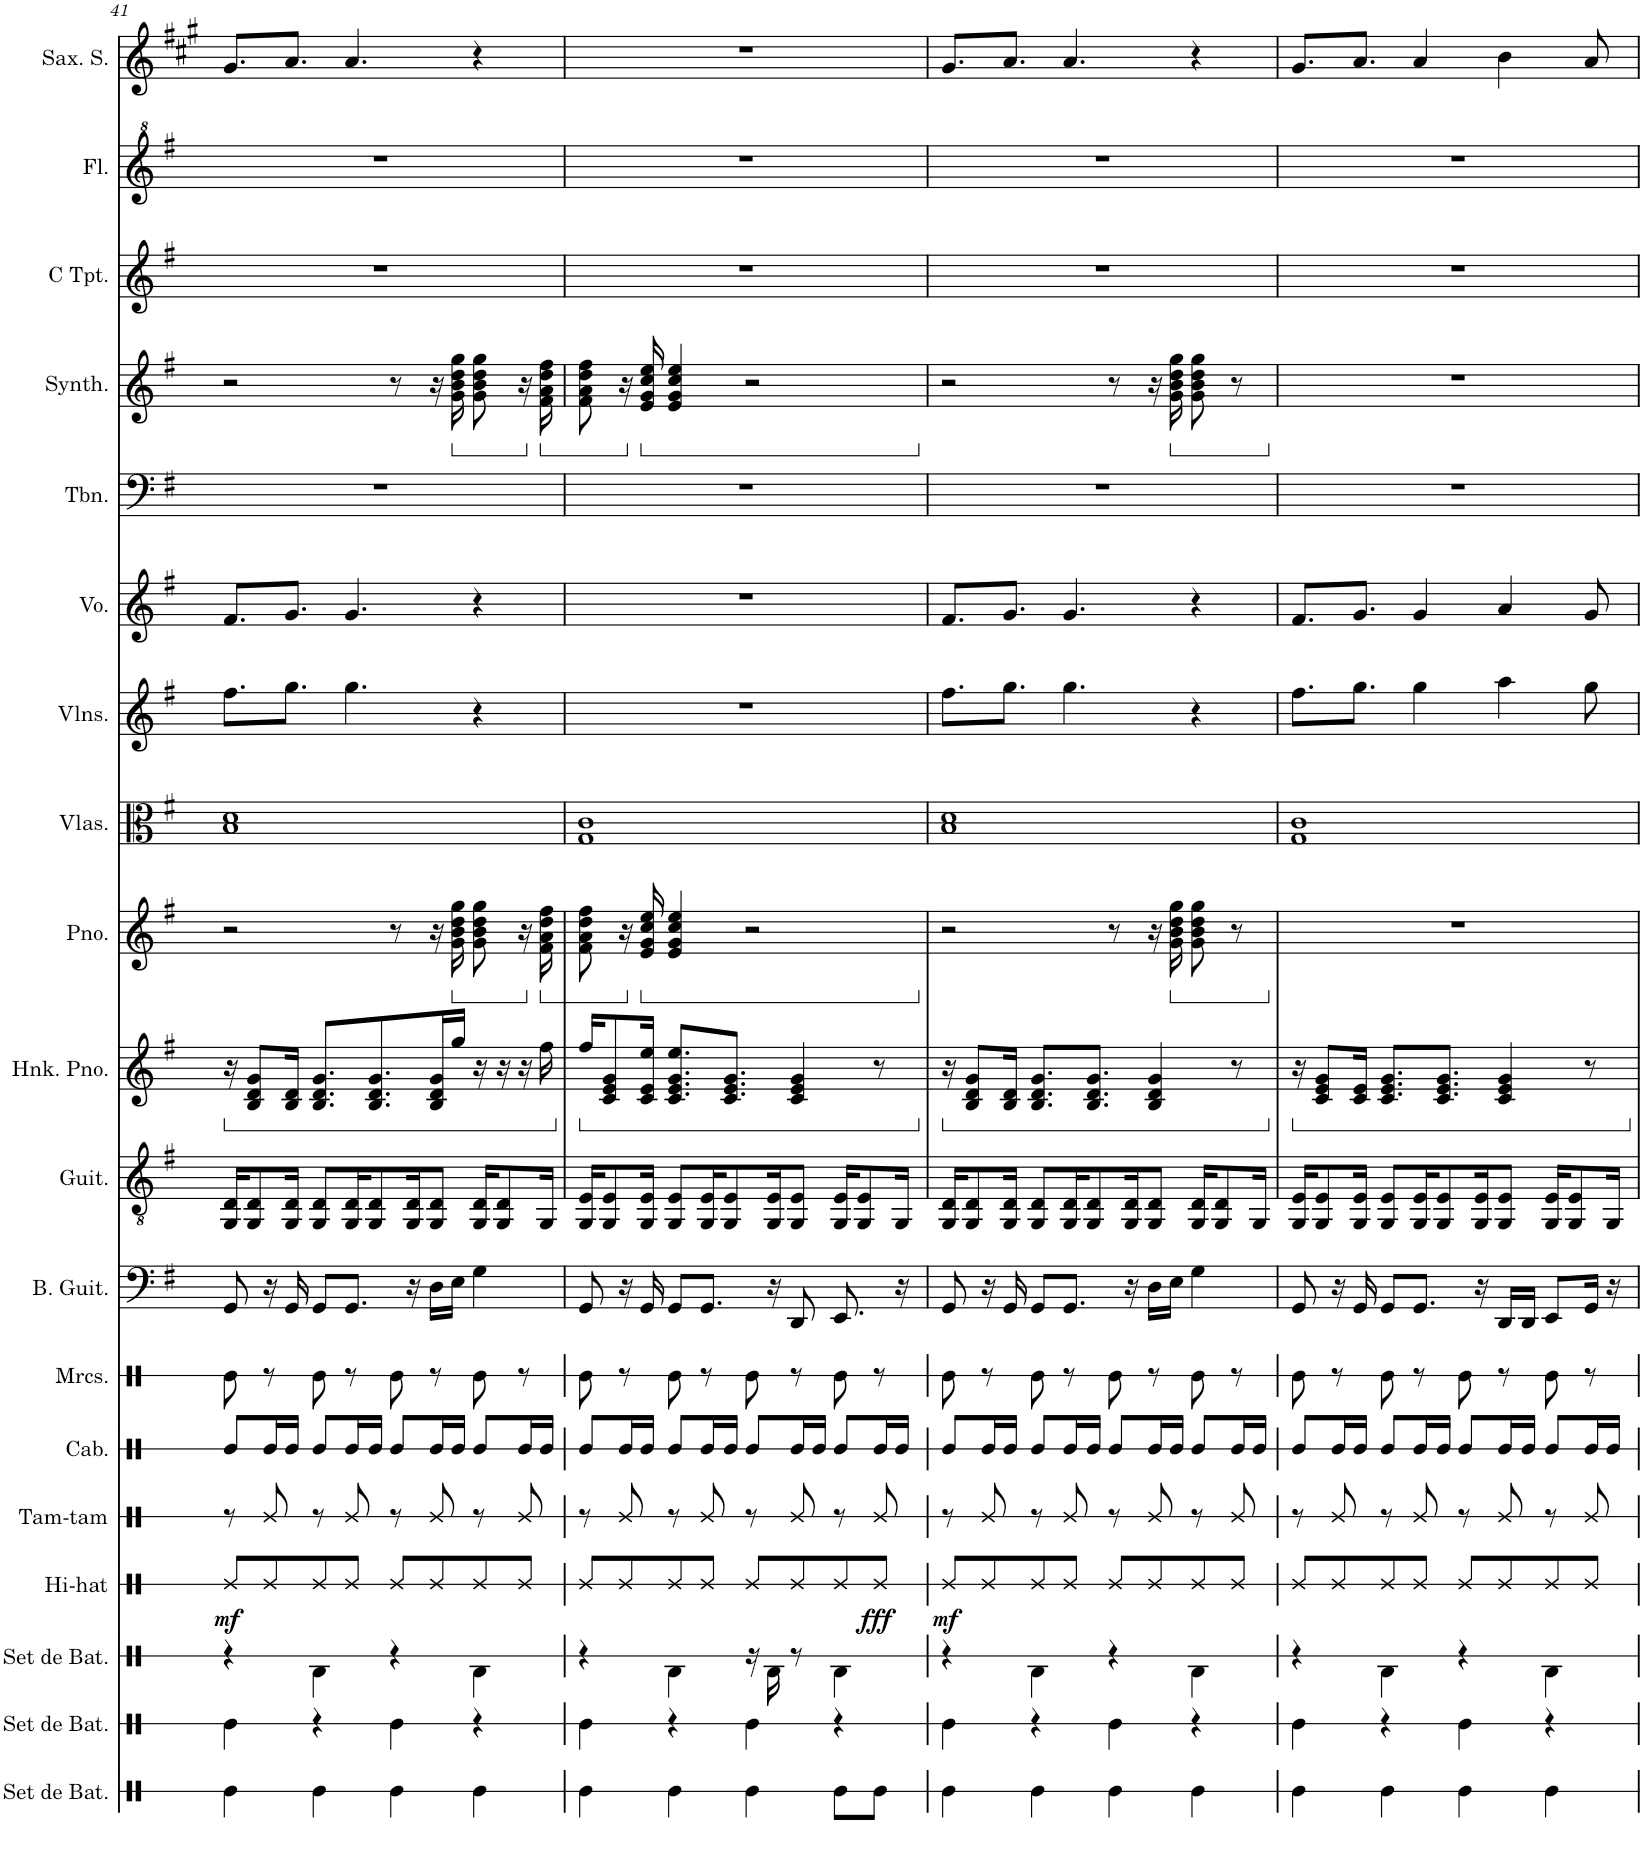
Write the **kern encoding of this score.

**kern	**kern	**kern	**kern	**dynam	**kern	**kern	**kern	**kern	**kern	**kern	**kern	**kern	**kern	**kern	**kern	**kern	**kern	**kern	**kern
*part19	*part18	*part17	*part16	*part16	*part15	*part14	*part13	*part12	*part11	*part10	*part9	*part8	*part7	*part6	*part5	*part4	*part3	*part2	*part1
*staff19	*staff18	*staff17	*staff16	*staff16	*staff15	*staff14	*staff13	*staff12	*staff11	*staff10	*staff9	*staff8	*staff7	*staff6	*staff5	*staff4	*staff3	*staff2	*staff1
*I"Set de batterie	*I"Set de batterie	*I"Set de batterie	*I"Hi-hat	*	*I"Tam-tam	*I"Cabasa	*I"Maracas	*I"Bass Guitar	*I"Acoustic Guitar	*I"Honky Tonk Piano	*I"Piano	*I"Violas	*I"Violins	*I"Voice	*I"Trombone	*I"Brightness Synthesizer	*I"C Trumpet	*I"Flute	*I"Saxophone Soprano
*I'Set de Bat.	*I'Set de Bat.	*I'Set de Bat.	*I'Hi-hat	*	*I'Tam-tam	*I'Cab.	*I'Mrcs.	*I'B. Guit.	*I'Guit.	*I'Hnk. Pno.	*I'Pno.	*I'Vlas.	*I'Vlns.	*I'Vo.	*I'Tbn.	*I'Synth.	*I'C Tpt.	*I'Fl.	*I'Sax. S.
!!LO:PB:g=z
*clefX	*clefX	*clefX	*clefX	*	*clefX	*clefX	*clefX	*clefF4	*clefGv2	*clefG2	*clefG2	*clefC3	*clefG2	*clefG2	*clefF4	*clefG2	*clefG2	*clefG^2	*clefG2
*	*	*	*	*	*	*	*	*Trd7c12	*	*	*	*	*	*	*	*	*	*	*Trd1c2
*k[]	*k[]	*k[]	*k[]	*	*k[]	*k[]	*k[]	*k[f#]	*k[f#]	*k[f#]	*k[f#]	*k[f#]	*k[f#]	*k[f#]	*k[f#]	*k[f#]	*k[f#]	*k[f#]	*k[f#c#g#]
*M4/4	*M4/4	*M4/4	*M4/4	*	*M4/4	*M4/4	*M4/4	*M4/4	*M4/4	*M4/4	*M4/4	*M4/4	*M4/4	*M4/4	*M4/4	*M4/4	*M4/4	*M4/4	*M4/4
*	*	*	*	*	*	*	*	*	*	*ped	*	*	*	*	*	*	*	*	*
=41	=41	=41	=41	=41	=41	=41	=41	=41	=41	=41	=41	=41	=41	=41	=41	=41	=41	=41	=41
!	!	!	!	!LO:DY:b	!	!	!	!	!	!	!	!	!	!	!	!	!	!	!
4Re\	4Re\	4r	8Re/L	mf	8r	8Re/L	8Re\	8GG/	16GG/ 16D/KL	16r	2r	1B 1d	8.ff#\L	8.f#/L	1r	2r	1r	1r	8.g#/L
.	.	.	.	.	.	.	.	.	8GG/ 8D/	8B/ 8d/ 8g/L	.	.	.	.	.	.	.	.	.
.	.	.	8Re/	.	8Re/	16Re/L	8r	16r	.	.	.	.	.	.	.	.	.	.	.
.	.	.	.	.	.	16Re/JJ	.	16GG/	16GG/ 16D/Jk	16B/ 16d/Jk	.	.	8.gg\J	8.g/J	.	.	.	.	8.a/J
4Re\	4r	4RB\	8Re/	.	8r	8Re/L	8Re\	8GG/L	8GG/ 8D/L	8.B/ 8.d/ 8.g/L	.	.	.	.	.	.	.	.	.
.	.	.	8Re/J	.	8Re/	16Re/L	8r	8.GG/J	16GG/ 16D/K	.	.	.	4.gg\	4.g/	.	.	.	.	4.a/
.	.	.	.	.	.	16Re/JJ	.	.	8GG/ 8D/	8.B/ 8.d/ 8.g/	.	.	.	.	.	.	.	.	.
4Re\	4Re\	4r	8Re/L	.	8r	8Re/L	8Re\	.	.	.	8r	.	.	.	.	8r	.	.	.
.	.	.	.	.	.	.	.	16r	16GG/ 16D/K	.	.	.	.	.	.	.	.	.	.
.	.	.	8Re/	.	8Re/	16Re/L	8r	16D\LL	8GG/ 8D/J	16B/ 16d/ 16g/L	16r	.	.	.	.	16r	.	.	.
*	*	*	*	*	*	*	*	*	*	*	*ped	*	*	*	*	*	*	*	*
*	*	*	*	*	*	*	*	*	*	*	*	*	*	*	*	*ped	*	*	*
.	.	.	.	.	.	16Re/JJ	.	16E\JJ	.	16gg/JJ	16g\ 16b\ 16dd\ 16gg\	.	.	.	.	16g\ 16b\ 16dd\ 16gg\	.	.	.
4Re\	4r	4RB\	8Re/	.	8r	8Re/L	8Re\	4G\	16GG/ 16D/KL	16r	8g\ 8b\ 8dd\ 8gg\	.	4r	4r	.	8g\ 8b\ 8dd\ 8gg\	.	.	4r
.	.	.	.	.	.	.	.	.	8GG/ 8D/	16r	.	.	.	.	.	.	.	.	.
.	.	.	8Re/J	.	8Re/	16Re/L	8r	.	.	16r	16r	.	.	.	.	16r	.	.	.
*	*	*	*	*	*	*	*	*	*	*	*Xped	*	*	*	*	*	*	*	*
*	*	*	*	*	*	*	*	*	*	*	*ped	*	*	*	*	*	*	*	*
*	*	*	*	*	*	*	*	*	*	*	*	*	*	*	*	*Xped	*	*	*
*	*	*	*	*	*	*	*	*	*	*	*	*	*	*	*	*ped	*	*	*
.	.	.	.	.	.	16Re/JJ	.	.	16GG/Jk	16ff#\	16f#\ 16a\ 16dd\ 16ff#\	.	.	.	.	16f#\ 16a\ 16dd\ 16ff#\	.	.	.
=42	=42	=42	=42	=42	=42	=42	=42	=42	=42	=42	=42	=42	=42	=42	=42	=42	=42	=42	=42
*	*	*	*	*	*	*	*	*	*	*Xped	*	*	*	*	*	*	*	*	*
*	*	*	*	*	*	*	*	*	*	*ped	*	*	*	*	*	*	*	*	*
4Re\	4Re\	4r	8Re/L	.	8r	8Re/L	8Re\	8GG/	16GG/ 16E/KL	16ff#/KL	8f#\ 8a\ 8dd\ 8ff#\	1G 1c	1r	1r	1r	8f#\ 8a\ 8dd\ 8ff#\	1r	1r	1r
.	.	.	.	.	.	.	.	.	8GG/ 8E/	8c/ 8e/ 8g/	.	.	.	.	.	.	.	.	.
.	.	.	8Re/	.	8Re/	16Re/L	8r	16r	.	.	16r	.	.	.	.	16r	.	.	.
*	*	*	*	*	*	*	*	*	*	*	*Xped	*	*	*	*	*	*	*	*
*	*	*	*	*	*	*	*	*	*	*	*ped	*	*	*	*	*	*	*	*
*	*	*	*	*	*	*	*	*	*	*	*	*	*	*	*	*Xped	*	*	*
*	*	*	*	*	*	*	*	*	*	*	*	*	*	*	*	*ped	*	*	*
.	.	.	.	.	.	16Re/JJ	.	16GG/	16GG/ 16E/Jk	16c/ 16e/ 16ee/Jk	16e/ 16g/ 16cc/ 16ee/	.	.	.	.	16e/ 16g/ 16cc/ 16ee/	.	.	.
4Re\	4r	4RB\	8Re/	.	8r	8Re/L	8Re\	8GG/L	8GG/ 8E/L	8.c/ 8.e/ 8.g/ 8.ee/L	4e/ 4g/ 4cc/ 4ee/	.	.	.	.	4e/ 4g/ 4cc/ 4ee/	.	.	.
.	.	.	8Re/J	.	8Re/	16Re/L	8r	8.GG/J	16GG/ 16E/K	.	.	.	.	.	.	.	.	.	.
.	.	.	.	.	.	16Re/JJ	.	.	8GG/ 8E/	8.c/ 8.e/ 8.g/J	.	.	.	.	.	.	.	.	.
4Re\	4Re\	16r	8Re/L	.	8r	8Re/L	8Re\	.	.	.	2r	.	.	.	.	2r	.	.	.
.	.	16RB\	.	.	.	.	.	16r	16GG/ 16E/K	.	.	.	.	.	.	.	.	.	.
.	.	8r	8Re/	.	8Re/	16Re/L	8r	8DD/	8GG/ 8E/J	4c/ 4e/ 4g/	.	.	.	.	.	.	.	.	.
.	.	.	.	.	.	16Re/JJ	.	.	.	.	.	.	.	.	.	.	.	.	.
8Re\L	4r	4RB\	8Re/	.	8r	8Re/L	8Re\	8.EE/	16GG/ 16E/KL	.	.	.	.	.	.	.	.	.	.
.	.	.	.	.	.	.	.	.	8GG/ 8E/	.	.	.	.	.	.	.	.	.	.
!	!	!	!	!LO:DY:b	!	!	!	!	!	!	!	!	!	!	!	!	!	!	!
8Re\J	.	.	8Re/J	fff	8Re/	16Re/L	8r	.	.	8r	.	.	.	.	.	.	.	.	.
.	.	.	.	.	.	16Re/JJ	.	16r	16GG/Jk	.	.	.	.	.	.	.	.	.	.
=43	=43	=43	=43	=43	=43	=43	=43	=43	=43	=43	=43	=43	=43	=43	=43	=43	=43	=43	=43
*	*	*	*	*	*	*	*	*	*	*Xped	*	*	*	*	*	*	*	*	*
*	*	*	*	*	*	*	*	*	*	*ped	*	*	*	*	*	*	*	*	*
*	*	*	*	*	*	*	*	*	*	*	*Xped	*	*	*	*	*	*	*	*
*	*	*	*	*	*	*	*	*	*	*	*	*	*	*	*	*Xped	*	*	*
!	!	!	!	!LO:DY:b	!	!	!	!	!	!	!	!	!	!	!	!	!	!	!
4Re\	4Re\	4r	8Re/L	mf	8r	8Re/L	8Re\	8GG/	16GG/ 16D/KL	16r	2r	1B 1d	8.ff#\L	8.f#/L	1r	2r	1r	1r	8.g#/L
.	.	.	.	.	.	.	.	.	8GG/ 8D/	8B/ 8d/ 8g/L	.	.	.	.	.	.	.	.	.
.	.	.	8Re/	.	8Re/	16Re/L	8r	16r	.	.	.	.	.	.	.	.	.	.	.
.	.	.	.	.	.	16Re/JJ	.	16GG/	16GG/ 16D/Jk	16B/ 16d/Jk	.	.	8.gg\J	8.g/J	.	.	.	.	8.a/J
4Re\	4r	4RB\	8Re/	.	8r	8Re/L	8Re\	8GG/L	8GG/ 8D/L	8.B/ 8.d/ 8.g/L	.	.	.	.	.	.	.	.	.
.	.	.	8Re/J	.	8Re/	16Re/L	8r	8.GG/J	16GG/ 16D/K	.	.	.	4.gg\	4.g/	.	.	.	.	4.a/
.	.	.	.	.	.	16Re/JJ	.	.	8GG/ 8D/	8.B/ 8.d/ 8.g/J	.	.	.	.	.	.	.	.	.
4Re\	4Re\	4r	8Re/L	.	8r	8Re/L	8Re\	.	.	.	8r	.	.	.	.	8r	.	.	.
.	.	.	.	.	.	.	.	16r	16GG/ 16D/K	.	.	.	.	.	.	.	.	.	.
.	.	.	8Re/	.	8Re/	16Re/L	8r	16D\LL	8GG/ 8D/J	4B/ 4d/ 4g/	16r	.	.	.	.	16r	.	.	.
*	*	*	*	*	*	*	*	*	*	*	*ped	*	*	*	*	*	*	*	*
*	*	*	*	*	*	*	*	*	*	*	*	*	*	*	*	*ped	*	*	*
.	.	.	.	.	.	16Re/JJ	.	16E\JJ	.	.	16g\ 16b\ 16dd\ 16gg\	.	.	.	.	16g\ 16b\ 16dd\ 16gg\	.	.	.
4Re\	4r	4RB\	8Re/	.	8r	8Re/L	8Re\	4G\	16GG/ 16D/KL	.	8g\ 8b\ 8dd\ 8gg\	.	4r	4r	.	8g\ 8b\ 8dd\ 8gg\	.	.	4r
.	.	.	.	.	.	.	.	.	8GG/ 8D/	.	.	.	.	.	.	.	.	.	.
.	.	.	8Re/J	.	8Re/	16Re/L	8r	.	.	8r	8r	.	.	.	.	8r	.	.	.
.	.	.	.	.	.	16Re/JJ	.	.	16GG/Jk	.	.	.	.	.	.	.	.	.	.
=44	=44	=44	=44	=44	=44	=44	=44	=44	=44	=44	=44	=44	=44	=44	=44	=44	=44	=44	=44
*	*	*	*	*	*	*	*	*	*	*Xped	*	*	*	*	*	*	*	*	*
*	*	*	*	*	*	*	*	*	*	*ped	*	*	*	*	*	*	*	*	*
*	*	*	*	*	*	*	*	*	*	*	*Xped	*	*	*	*	*	*	*	*
*	*	*	*	*	*	*	*	*	*	*	*	*	*	*	*	*Xped	*	*	*
4Re\	4Re\	4r	8Re/L	.	8r	8Re/L	8Re\	8GG/	16GG/ 16E/KL	16r	1r	1G 1c	8.ff#\L	8.f#/L	1r	1r	1r	1r	8.g#/L
.	.	.	.	.	.	.	.	.	8GG/ 8E/	8c/ 8e/ 8g/L	.	.	.	.	.	.	.	.	.
.	.	.	8Re/	.	8Re/	16Re/L	8r	16r	.	.	.	.	.	.	.	.	.	.	.
.	.	.	.	.	.	16Re/JJ	.	16GG/	16GG/ 16E/Jk	16c/ 16e/Jk	.	.	8.gg\J	8.g/J	.	.	.	.	8.a/J
4Re\	4r	4RB\	8Re/	.	8r	8Re/L	8Re\	8GG/L	8GG/ 8E/L	8.c/ 8.e/ 8.g/L	.	.	.	.	.	.	.	.	.
.	.	.	8Re/J	.	8Re/	16Re/L	8r	8.GG/J	16GG/ 16E/K	.	.	.	4gg\	4g/	.	.	.	.	4a/
.	.	.	.	.	.	16Re/JJ	.	.	8GG/ 8E/	8.c/ 8.e/ 8.g/J	.	.	.	.	.	.	.	.	.
4Re\	4Re\	4r	8Re/L	.	8r	8Re/L	8Re\	.	.	.	.	.	.	.	.	.	.	.	.
.	.	.	.	.	.	.	.	16r	16GG/ 16E/K	.	.	.	.	.	.	.	.	.	.
.	.	.	8Re/	.	8Re/	16Re/L	8r	16DD/LL	8GG/ 8E/J	4c/ 4e/ 4g/	.	.	4aa\	4a/	.	.	.	.	4b\
.	.	.	.	.	.	16Re/JJ	.	16DD/JJ	.	.	.	.	.	.	.	.	.	.	.
4Re\	4r	4RB\	8Re/	.	8r	8Re/L	8Re\	8EE/L	16GG/ 16E/KL	.	.	.	.	.	.	.	.	.	.
.	.	.	.	.	.	.	.	.	8GG/ 8E/	.	.	.	.	.	.	.	.	.	.
.	.	.	8Re/J	.	8Re/	16Re/L	8r	16GG/Jk	.	8r	.	.	8gg\	8g/	.	.	.	.	8a/
.	.	.	.	.	.	16Re/JJ	.	16r	16GG/Jk	.	.	.	.	.	.	.	.	.	.
*	*	*	*	*	*	*	*	*	*	*Xped	*	*	*	*	*	*	*	*	*
=	=	=	=	=	=	=	=	=	=	=	=	=	=	=	=	=	=	=	=
*-	*-	*-	*-	*-	*-	*-	*-	*-	*-	*-	*-	*-	*-	*-	*-	*-	*-	*-	*-
